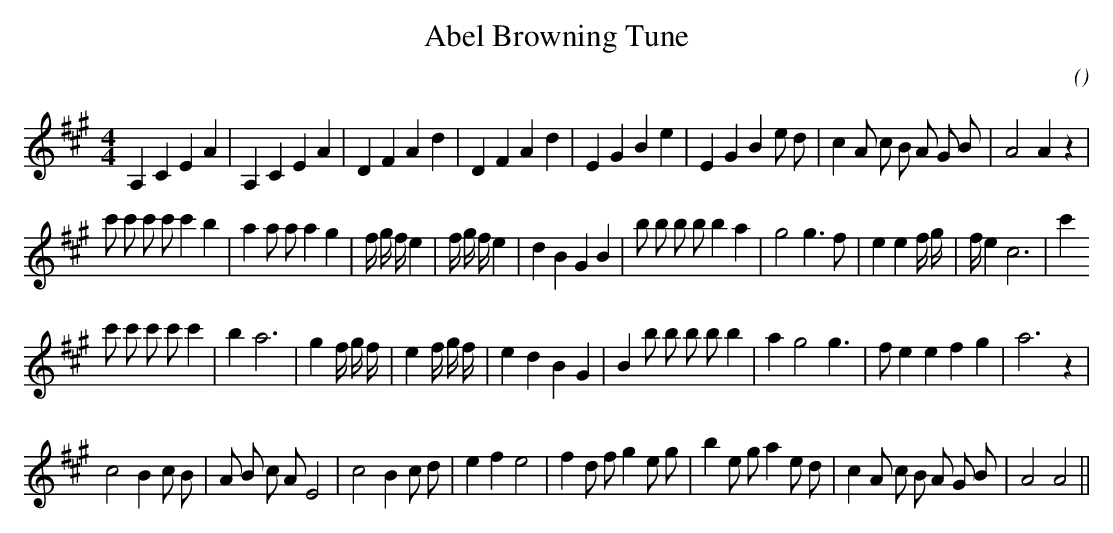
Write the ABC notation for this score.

X:1
T: Abel Browning Tune
C:
O:
M:4/4
K:A
K:A
M:4/4
L:1/16
A,4 C4 E4 A4 |A,4 C4 E4 A4 |D4 F4 A4 d4 |D4 F4 A4 d4 |E4 G4 B4 e4 |E4 G4 B4 e2 d2 |c4 A2 c2 B2 A2 G2 B2 |A8 A4 z4 |
c'2 c'2 c'2 c'2 c'4 b4 |a4 a2 a2 a4 g4 |f4/3 g4/3 f4/3 e4 |f4/3 g4/3 f4/3 e4 |d4 B4 G4 B4 |b2 b2 b2 b2 b4 a4 |g8g6 f2 |e4 e4 f4/3 g4/3 |f4/3 e4 c12 |c'4
c'2 c'2 c'2 c'2 c'4 |b4 a12 |g4 f4/3 g4/3 f4/3 |e4 f4/3 g4/3 f4/3 |e4 d4 B4 G4 |B4 b2 b2 b2 b2 b4 |a4 g8g6 |f2 e4 e4 f4 g4 |a12 z4 |
c8 B4 c2 B2 |A2 B2 c2 A2 E8 |c8 B4 c2 d2 |e4 f4 e8 |f4 d2 f2 g4 e2 g2 |b4 e2 g2 a4 e2 d2 |c4 A2 c2 B2 A2 G2 B2 |A8 A8 ||
